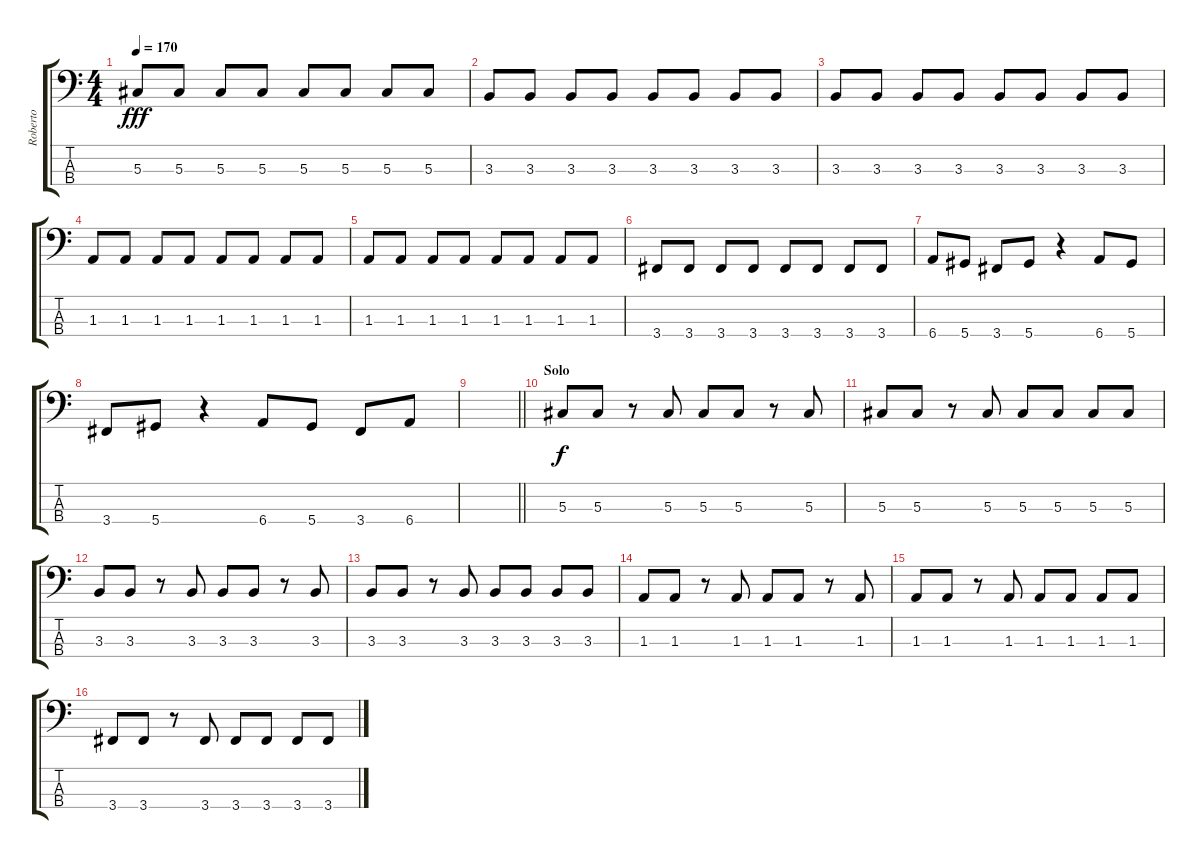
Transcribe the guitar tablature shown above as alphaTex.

\track ("Roberto" "Roberto") {instrument electricbassfinger}
\staff {score tabs}
\tuning (Gb2 Db2 Ab1 Eb1) {hide}
\ts (4 4)
\tempo 170
\clef f4
\ks c
5.3.8{dy fff} 5.3.8 5.3.8 5.3.8 5.3.8 5.3.8 5.3.8 5.3.8 |
3.3.8 3.3.8 3.3.8 3.3.8 3.3.8 3.3.8 3.3.8 3.3.8 |
3.3.8 3.3.8 3.3.8 3.3.8 3.3.8 3.3.8 3.3.8 3.3.8 |
1.3.8 1.3.8 1.3.8 1.3.8 1.3.8 1.3.8 1.3.8 1.3.8 |
1.3.8 1.3.8 1.3.8 1.3.8 1.3.8 1.3.8 1.3.8 1.3.8 |
3.4.8 3.4.8 3.4.8 3.4.8 3.4.8 3.4.8 3.4.8 3.4.8 |
6.4.8 5.4.8 3.4.8 5.4.8 r.4 6.4.8 5.4.8 |
3.4.8 5.4.8 r.4 6.4.8 5.4.8 3.4.8 6.4.8 |
\barLineRight lightlight
|
\section ("" "Solo")
5.3.8{dy f} 5.3.8 r.8 5.3.8 5.3.8 5.3.8 r.8 5.3.8 |
5.3.8 5.3.8 r.8 5.3.8 5.3.8 5.3.8 5.3.8 5.3.8 |
3.3.8 3.3.8 r.8 3.3.8 3.3.8 3.3.8 r.8 3.3.8 |
3.3.8 3.3.8 r.8 3.3.8 3.3.8 3.3.8 3.3.8 3.3.8 |
1.3.8 1.3.8 r.8 1.3.8 1.3.8 1.3.8 r.8 1.3.8 |
1.3.8 1.3.8 r.8 1.3.8 1.3.8 1.3.8 1.3.8 1.3.8 |
3.4.8 3.4.8 r.8 3.4.8 3.4.8 3.4.8 3.4.8 3.4.8
